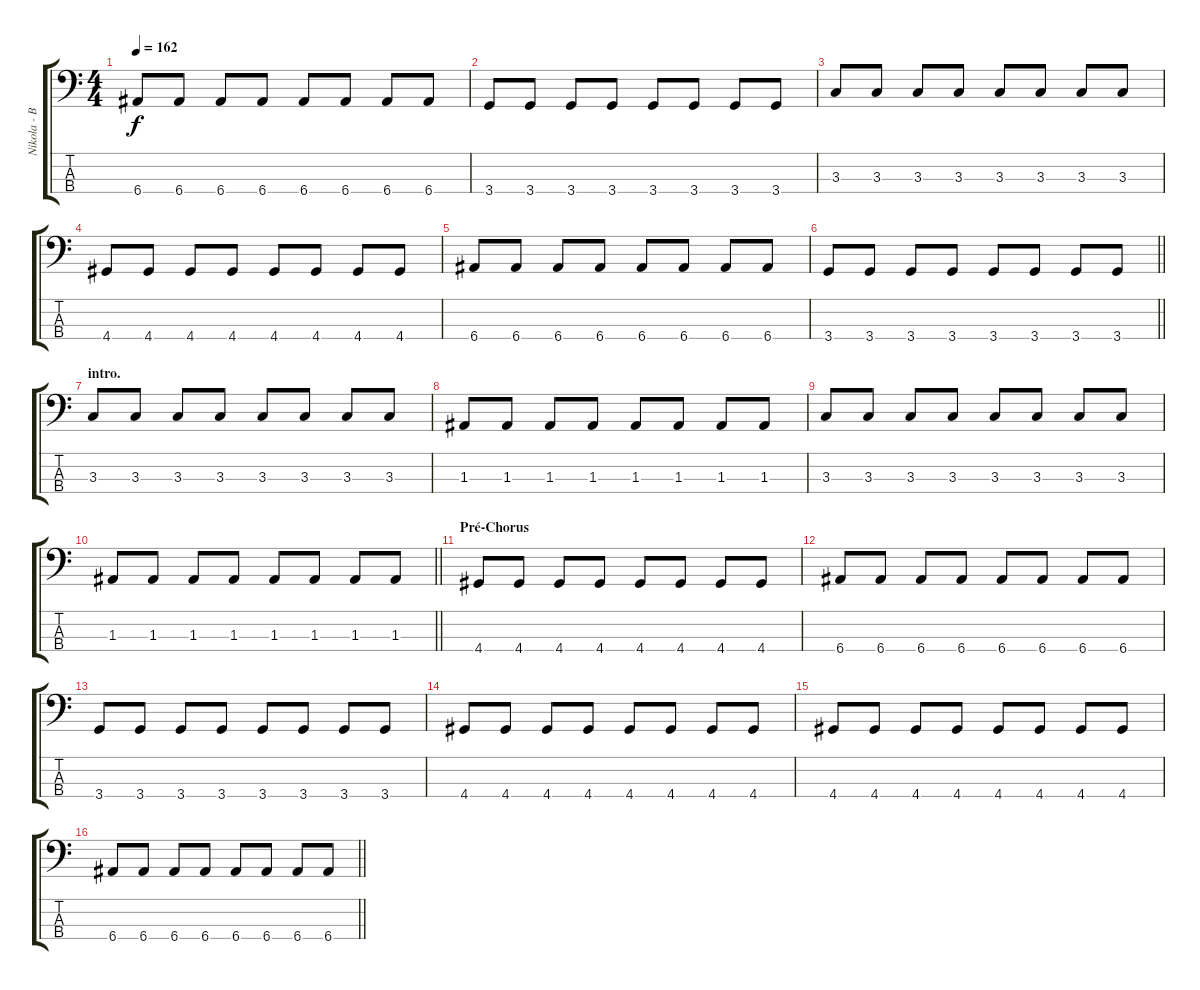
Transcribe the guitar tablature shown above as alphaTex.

\track ("Nikola - Bass" "Nikola - B") {instrument electricbasspick}
\staff {score tabs}
\tuning (G2 D2 A1 E1) {hide}
\ts (4 4)
\tempo 162
\clef f4
\ks c
6.4.8{dy f} 6.4.8 6.4.8 6.4.8 6.4.8 6.4.8 6.4.8 6.4.8 |
3.4.8 3.4.8 3.4.8 3.4.8 3.4.8 3.4.8 3.4.8 3.4.8 |
3.3.8 3.3.8 3.3.8 3.3.8 3.3.8 3.3.8 3.3.8 3.3.8 |
4.4.8 4.4.8 4.4.8 4.4.8 4.4.8 4.4.8 4.4.8 4.4.8 |
6.4.8 6.4.8 6.4.8 6.4.8 6.4.8 6.4.8 6.4.8 6.4.8 |
\barLineRight lightlight
3.4.8 3.4.8 3.4.8 3.4.8 3.4.8 3.4.8 3.4.8 3.4.8 |
\section ("" "intro.")
3.3.8 3.3.8 3.3.8 3.3.8 3.3.8 3.3.8 3.3.8 3.3.8 |
1.3.8 1.3.8 1.3.8 1.3.8 1.3.8 1.3.8 1.3.8 1.3.8 |
3.3.8 3.3.8 3.3.8 3.3.8 3.3.8 3.3.8 3.3.8 3.3.8 |
\barLineRight lightlight
1.3.8 1.3.8 1.3.8 1.3.8 1.3.8 1.3.8 1.3.8 1.3.8 |
\section ("" "Pré-Chorus")
4.4.8 4.4.8 4.4.8 4.4.8 4.4.8 4.4.8 4.4.8 4.4.8 |
6.4.8 6.4.8 6.4.8 6.4.8 6.4.8 6.4.8 6.4.8 6.4.8 |
3.4.8 3.4.8 3.4.8 3.4.8 3.4.8 3.4.8 3.4.8 3.4.8 |
4.4.8 4.4.8 4.4.8 4.4.8 4.4.8 4.4.8 4.4.8 4.4.8 |
4.4.8 4.4.8 4.4.8 4.4.8 4.4.8 4.4.8 4.4.8 4.4.8 |
\barLineRight lightlight
6.4.8 6.4.8 6.4.8 6.4.8 6.4.8 6.4.8 6.4.8 6.4.8
